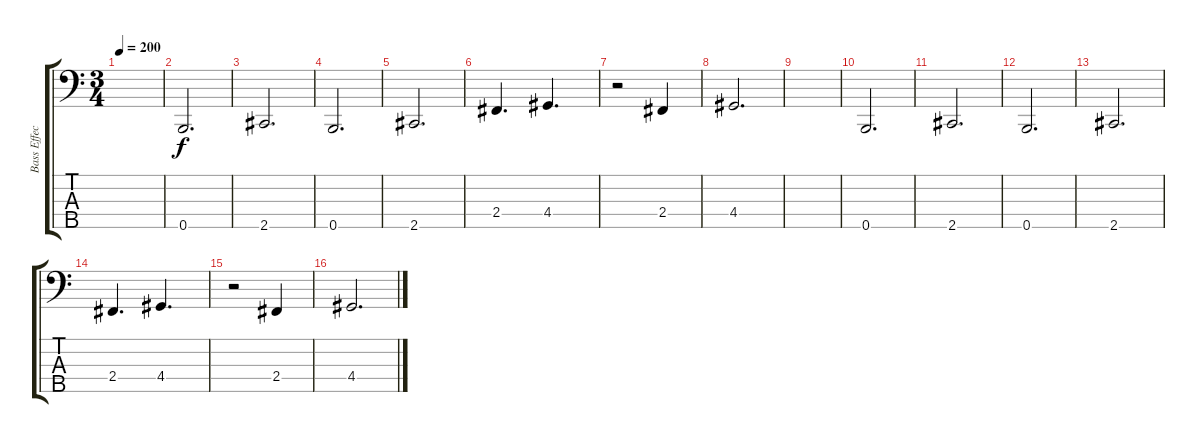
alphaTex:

\track ("Bass Effect" "Bass Effec") {instrument slapbass1}
\staff {score tabs}
\tuning (G2 D2 A1 E1 B0) {hide}
\ts (3 4)
\tempo 200
\clef f4
\ks c
|
0.5.2{d} |
2.5.2{d} |
0.5.2{d} |
2.5.2{d} |
2.4.4{d} 4.4.4{d} |
r.2 2.4.4 |
4.4.2{d} |
|
0.5.2{d} |
2.5.2{d} |
0.5.2{d} |
2.5.2{d} |
2.4.4{d} 4.4.4{d} |
r.2 2.4.4 |
4.4.2{d}
